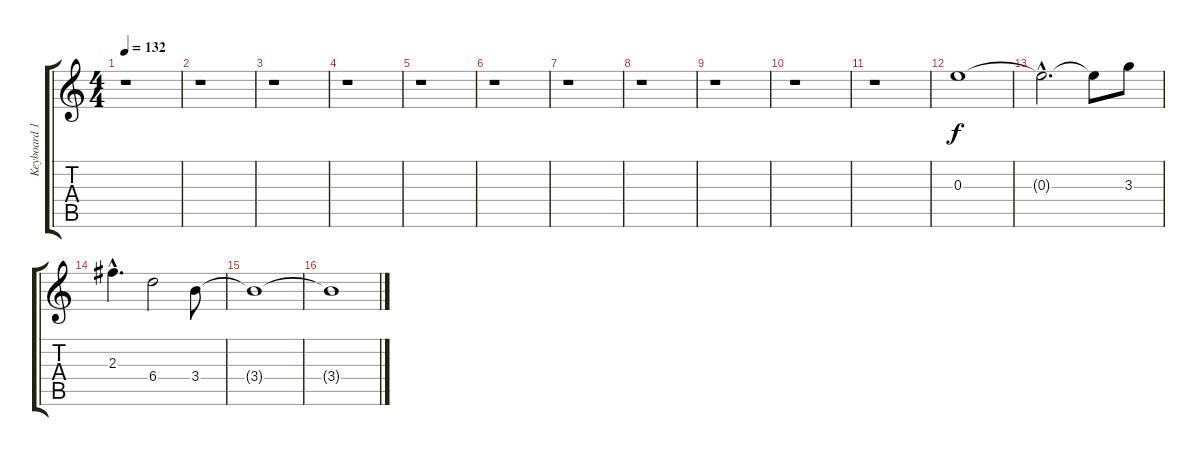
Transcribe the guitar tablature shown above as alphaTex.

\track ("Keyboard 1 Andre Matos" "Keyboard 1") {instrument stringensemble1}
\staff {score tabs}
\tuning (A6 C6 E5 Ab4 C4 E3) {hide}
\ts (4 4)
\tempo 132
\clef g2
\ks c
r.1{dy f} |
r.1 |
r.1 |
r.1 |
r.1 |
r.1 |
r.1 |
r.1 |
r.1 |
r.1 |
r.1 |
0.3.1 |
0.3{hac t}.2{d} 0.3{t}.8 3.3.8 |
2.3{hac}.4{d} 6.4.2 3.4.8 |
3.4{t}.1 |
3.4{t}.1
